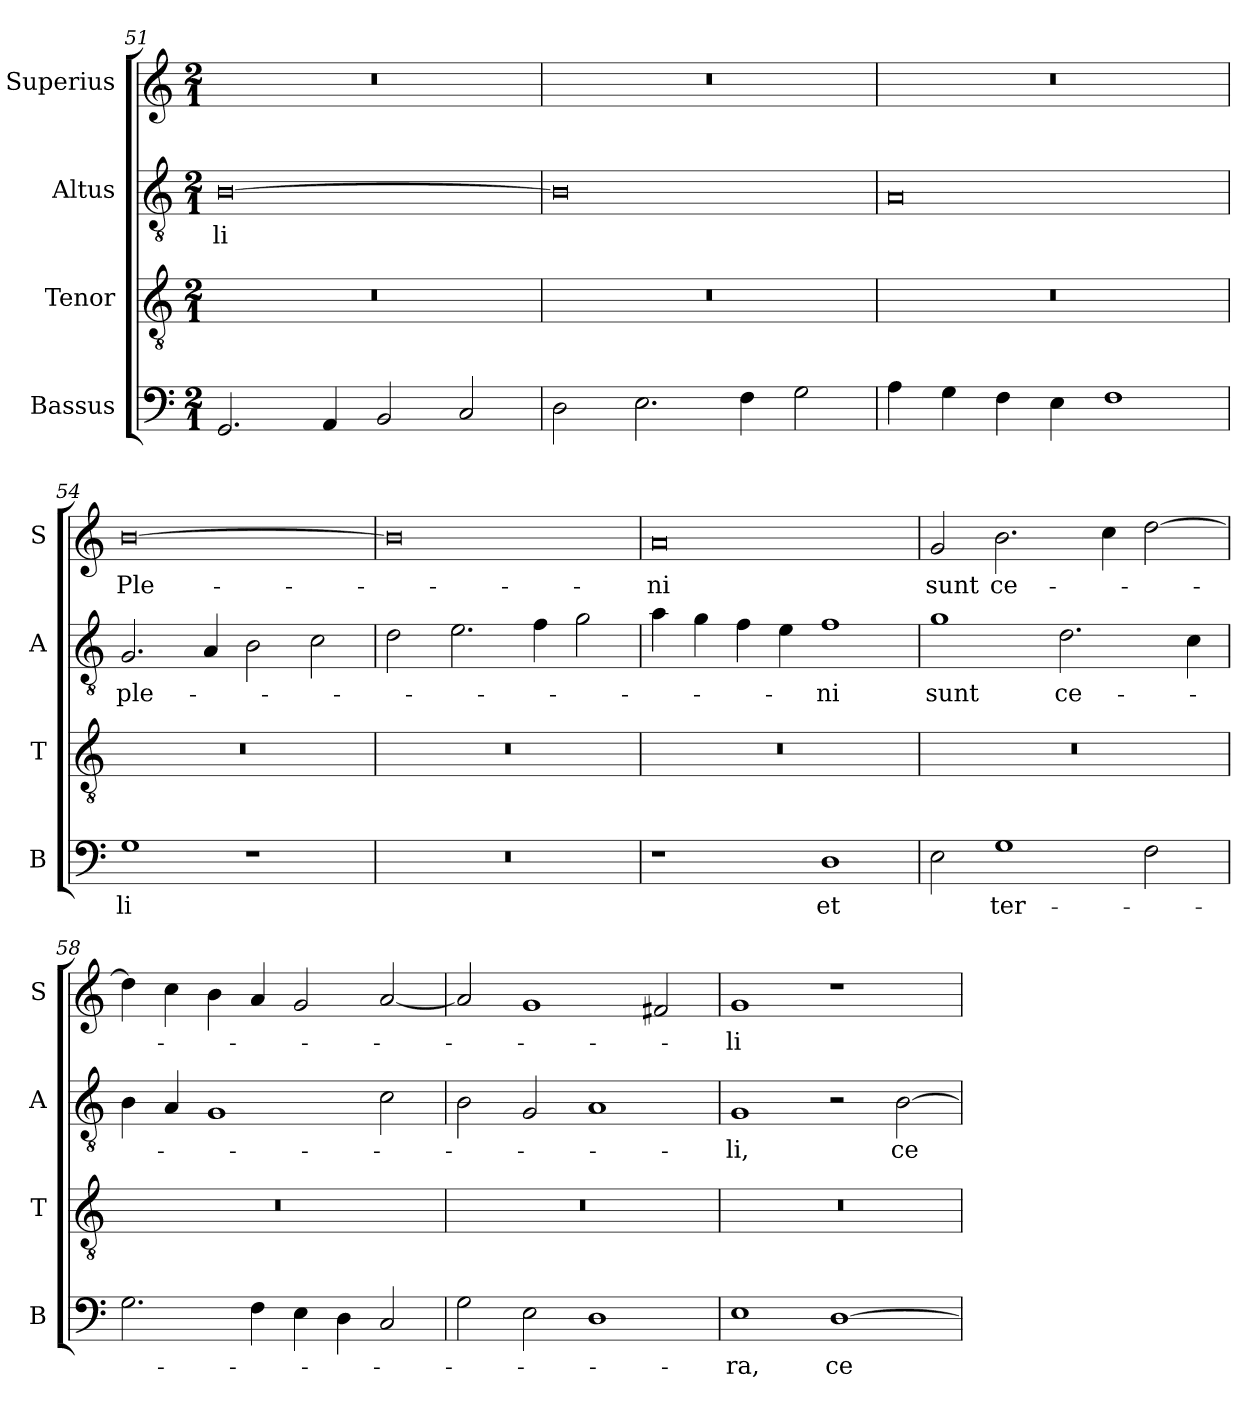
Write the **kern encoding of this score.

**kern	**text	**kern	**kern	**text	**kern	**text
*part4	*part4	*part3	*part2	*part2	*part1	*part1
*staff4	*staff4	*staff3	*staff2	*staff2	*staff1	*staff1
*I"Bassus	*	*I"Tenor	*I"Altus	*	*I"Superius	*
*I'B	*	*I'T	*I'A	*	*I'S	*
*clefF4	*	*clefGv2	*clefGv2	*	*clefG2	*
*k[]	*	*k[]	*k[]	*	*k[]	*
*M2/1	*	*M2/1	*M2/1	*	*M2/1	*
=51	=51	=51	=51	=51	=51	=51
2.GG	.	0r	[0B	-li	0r	.
4AA	.	.	.	.	.	.
2BB	.	.	.	.	.	.
2C	.	.	.	.	.	.
=52	=52	=52	=52	=52	=52	=52
2D	.	0r	0B]	.	0r	.
2.E	.	.	.	.	.	.
4F	.	.	.	.	.	.
2G	.	.	.	.	.	.
=53	=53	=53	=53	=53	=53	=53
4A	.	0r	0A	.	0r	.
4G	.	.	.	.	.	.
4F	.	.	.	.	.	.
4E	.	.	.	.	.	.
1F	.	.	.	.	.	.
=54	=54	=54	=54	=54	=54	=54
!	!	!	!	!LO:LY:i	!	!
1G	-li	0r	2.G	ple-	[0b	Ple-
.	.	.	4A	.	.	.
1r	.	.	2B	.	.	.
.	.	.	2c	.	.	.
=55	=55	=55	=55	=55	=55	=55
0r	.	0r	2d	.	0b]	.
.	.	.	2.e	.	.	.
.	.	.	4f	.	.	.
.	.	.	2g	.	.	.
=56	=56	=56	=56	=56	=56	=56
1r	.	0r	4a	.	0a	-ni
.	.	.	4g	.	.	.
.	.	.	4f	.	.	.
.	.	.	4e	.	.	.
!	!	!	!	!LO:LY:i	!	!
1D	et	.	1f	-ni	.	.
=57	=57	=57	=57	=57	=57	=57
!	!	!	!	!LO:LY:i	!	!
2E	.	0r	1g	sunt	2g	sunt
1G	ter-	.	.	.	2.b	ce-
!	!	!	!	!LO:LY:i	!	!
.	.	.	2.d	ce-	.	.
.	.	.	.	.	4cc	.
2F	.	.	.	.	[2dd	.
.	.	.	4c	.	.	.
=58	=58	=58	=58	=58	=58	=58
2.G	.	0r	4B	.	4dd]	.
.	.	.	4A	.	4cc	.
.	.	.	1G	.	4b	.
4F	.	.	.	.	4a	.
4E	.	.	.	.	2g	.
4D	.	.	.	.	.	.
2C	.	.	2c	.	[2a	.
=59	=59	=59	=59	=59	=59	=59
2G	.	0r	2B	.	2a]	.
2E	.	.	2G	.	1g	.
1D	.	.	1A	.	.	.
.	.	.	.	.	2f#X	.
=60	=60	=60	=60	=60	=60	=60
!	!LO:LY:i	!	!	!LO:LY:i	!	!
1E	-ra,	0r	1G	-li,	1g	-li
!	!LO:LY:i	!	!	!	!	!
[1D	ce-	.	2r	.	1r	.
!	!	!	!	!LO:LY:i	!	!
.	.	.	[2B	ce-	.	.
=	=	=	=	=	=	=
*-	*-	*-	*-	*-	*-	*-
